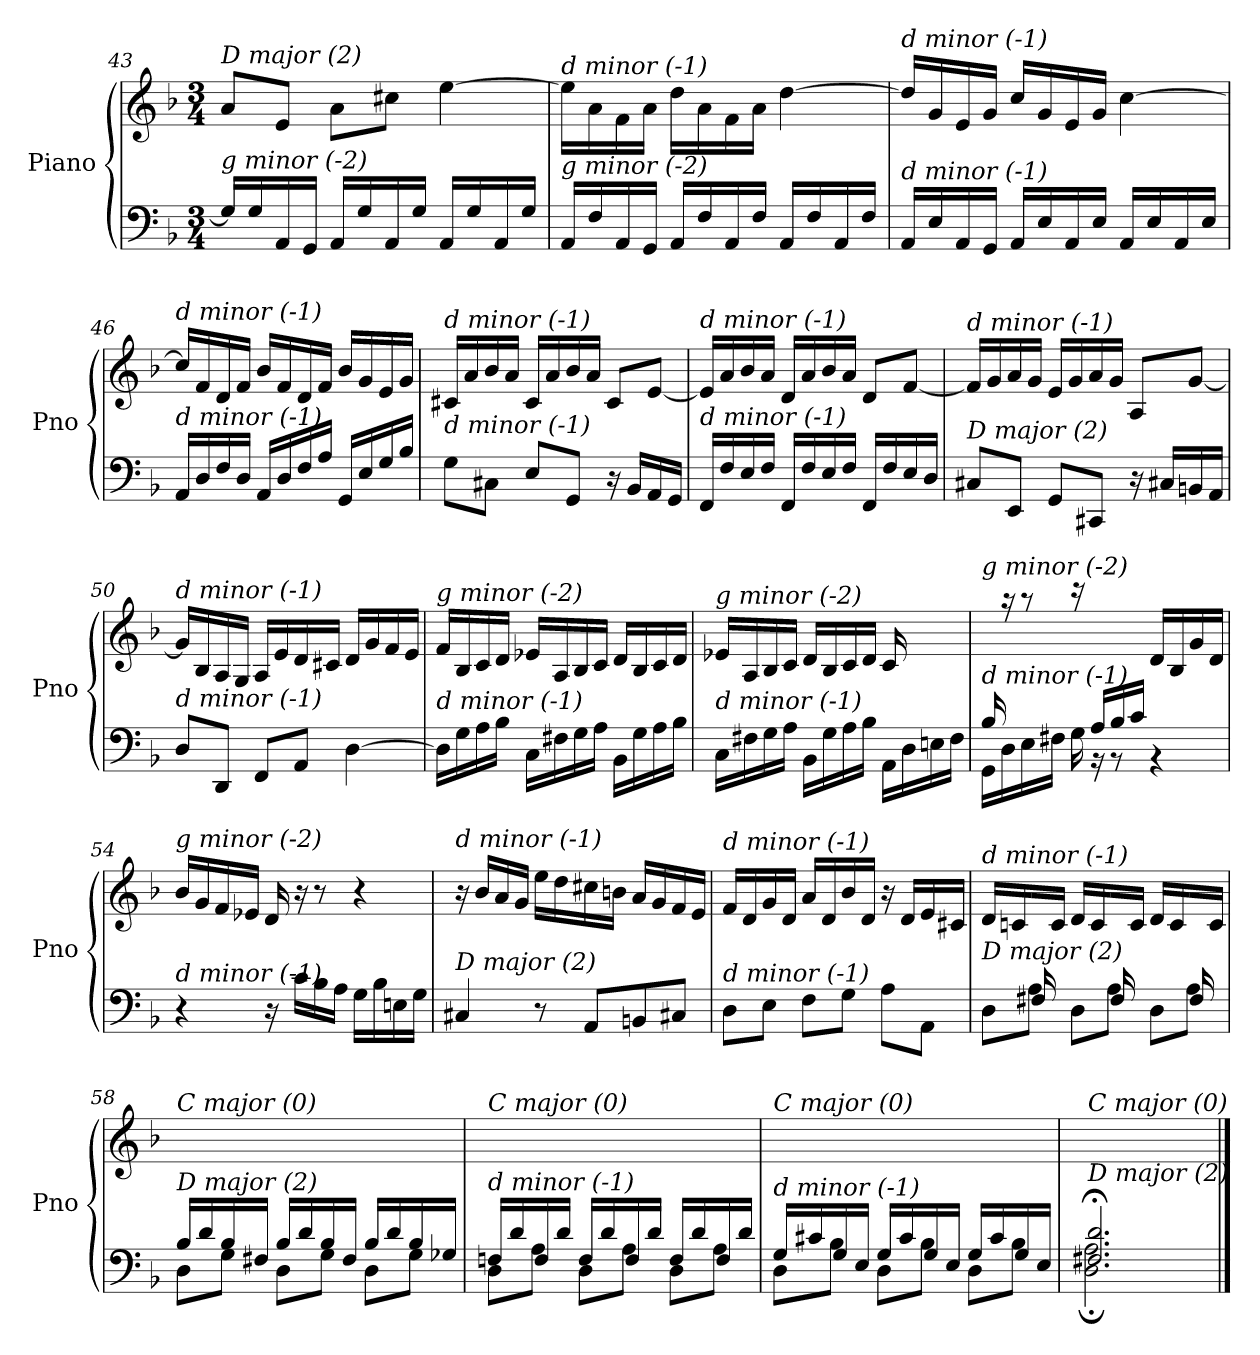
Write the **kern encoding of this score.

**kern	**kern
*part1	*part1
*staff2	*staff1
*I"Piano	*
*I'Pno	*
*clefF4	*clefG2
*k[b-]	*k[b-]
*M3/4	*M3/4
=43	=43
!	!LO:TX:i:t=D major (2)
!LO:TX:i:t=g minor (-2)	!
16G/LL]	8a/L
16G/	.
16AA/	8e/J
16GG/JJ	.
16AA/LL	8a\L
16G/	.
16AA/	8cc#X\J
16G/JJ	.
16AA/LL	[4ee\
16G/	.
16AA/	.
16G/JJ	.
=44	=44
!	!LO:TX:i:t=d minor (-1)
!LO:TX:i:t=g minor (-2)	!
16AA/LL	16ee\LL]
16F/	16a\
16AA/	16f\
16GG/JJ	16a\JJ
16AA/LL	16dd\LL
16F/	16a\
16AA/	16f\
16F/JJ	16a\JJ
16AA/LL	[4dd\
16F/	.
16AA/	.
16F/JJ	.
!!LO:PB:g=z
=45	=45
!	!LO:TX:i:t=d minor (-1)
!LO:TX:i:t=d minor (-1)	!
16AA/LL	16dd/LL]
16E/	16g/
16AA/	16e/
16GG/JJ	16g/JJ
16AA/LL	16cc/LL
16E/	16g/
16AA/	16e/
16E/JJ	16g/JJ
16AA/LL	[4cc\
16E/	.
16AA/	.
16E/JJ	.
=46	=46
!	!LO:TX:i:t=d minor (-1)
!LO:TX:i:t=d minor (-1)	!
16AA/LL	16cc/LL]
16D/	16f/
16F/	16d/
16D/JJ	16f/JJ
16AA/LL	16b-/LL
16D/	16f/
16F/	16d/
16A/JJ	16f/JJ
16GG/LL	16b-/LL
16E/	16g/
16G/	16e/
16B-/JJ	16g/JJ
=47	=47
!	!LO:TX:i:t=d minor (-1)
!LO:TX:i:t=d minor (-1)	!
8G\L	16c#X/LL
.	16a/
8C#X\J	16b-/
.	16a/JJ
8E/L	16c#/LL
.	16a/
8GG/J	16b-/
.	16a/JJ
16r	8c#/L
16BB-/LL	.
16AA/	[8e/J
16GG/JJ	.
=48	=48
!	!LO:TX:i:t=d minor (-1)
!LO:TX:i:t=d minor (-1)	!
16FF/LL	16e/LL]
16F/	16a/
16E/	16b-/
16F/JJ	16a/JJ
16FF/LL	16d/LL
16F/	16a/
16E/	16b-/
16F/JJ	16a/JJ
16FF/LL	8d/L
16F/	.
16E/	[8f/J
16D/JJ	.
!!LO:LB:g=z
=49	=49
!	!LO:TX:i:t=d minor (-1)
!LO:TX:i:t=D major (2)	!
8C#X/L	16f/LL]
.	16g/
8EE/J	16a/
.	16g/JJ
8GG/L	16e/LL
.	16g/
8CC#X/J	16a/
.	16g/JJ
16r	8A/L
16C#X/LL	.
16BBn/	[8g/J
16AA/JJ	.
=50	=50
!	!LO:TX:i:t=d minor (-1)
!LO:TX:i:t=d minor (-1)	!
8D/L	16g/LL]
.	16B-/
8DD/J	16A/
.	16G/JJ
8FF/L	16A/LL
.	16e/
8AA/J	16d/
.	16c#X/JJ
[4D\	16d/LL
.	16g/
.	16f/
.	16e/JJ
=51	=51
!	!LO:TX:i:t=g minor (-2)
!LO:TX:i:t=d minor (-1)	!
16D\LL]	16f/LL
16G\	16B-/
16A\	16c/
16B-\JJ	16d/JJ
16C\LL	16e-X/LL
16F#Xi\	16A/
16G\	16B-/
16A\JJ	16c/JJ
16BB-\LL	16d/LL
16G\	16B-/
16A\	16c/
16B-\JJ	16d/JJ
=52	=52
*^	*
!	!	!LO:TX:i:t=g minor (-2)
!LO:TX:i:t=d minor (-1)	!	!
2ryy	16C\LL	16e-X/LL
.	16F#X\	16A/
.	16G\	16B-/
.	16A\JJ	16c/JJ
.	16BB-\LL	16d/LL
.	16G\	16B-/
.	16A\	16c/
.	16B-\JJ	16d/JJ
16ryy	16AA\LL	16c/LL
16F#X/	16D\	8.ryy
16G/	16En\	.
16A/JJ	16F#\JJ	.
!!LO:LB:g=z
=53	=53	=53
!	!	!LO:TX:i:t=g minor (-2)
!LO:TX:i:t=d minor (-1)	!	!
16B-/	16GG\LL	16ryy
4ryy	16D\	16raa
.	16E\	8raa
.	16F#Xi\JJ	.
.	16G\	16rccc
16A/LL	16rBB	8.ryy
16B-/	8rBB	.
16c/JJ	.	.
4ryy	4rBB	16d/LL
.	.	16B-/
.	.	16g/
.	.	16d/JJ
*v	*v	*
=54	=54
!	!LO:TX:i:t=g minor (-2)
!LO:TX:i:t=d minor (-1)	!
4r	16b-/LL
.	16g/
.	16f/
.	16e-X/JJ
16r	16d/
16c\LL	16r
16B-\	8r
16A\JJ	.
16G\LL	4r
16B-\	.
16En\	.
16G\JJ	.
=55	=55
!	!LO:TX:i:t=d minor (-1)
!LO:TX:i:t=D major (2)	!
4C#X/	16r
.	16b-/LL
.	16a/
.	16g/JJ
8r	16ee\LL
.	16dd\
8AA/L	16cc#X\
.	16bn\JJ
8BBn/	16a/LL
.	16g/
8C#X/J	16f/
.	16e/JJ
!!LO:LB:g=z
=56	=56
!	!LO:TX:i:t=d minor (-1)
!LO:TX:i:t=d minor (-1)	!
8D\L	16f/LL
.	16d/
8E\J	16g/
.	16d/JJ
8F\L	16a/LL
.	16d/
8G\J	16b-/
.	16d/JJ
8A\L	16r
.	16d/LL
8AA\J	16e/
.	16c#X/JJ
=57	=57
*^	*
!	!	!LO:TX:i:t=d minor (-1)
!LO:TX:i:t=D major (2)	!	!
8ryy	8D\L	16d/LL
.	.	16cn/
16F#X/	8A\J	16ryy
8.ryy	.	16c/JJ
.	8D\L	16d/LL
.	.	16c/
16F#/	8A\J	16ryy
8.ryy	.	16c/JJ
.	8D\L	16d/LL
.	.	16c/
16F#/	8A\J	16ryy
16ryy	.	16c/JJ
=58	=58	=58
!	!	!LO:TX:i:t=C major (0)
!LO:TX:i:t=D major (2)	!	!
16B-/LL	8D\L	2.ryy
16d/	.	.
16B-/	8G\J	.
16F#X/JJ	.	.
16B-/LL	8D\L	.
16d/	.	.
16B-/	8G\J	.
16F#/JJ	.	.
16B-/LL	8D\L	.
16d/	.	.
16B-/	8G\J	.
16G-Xj/JJ	.	.
!!LO:LB:g=z
=59	=59	=59
!	!	!LO:TX:i:t=C major (0)
!LO:TX:i:t=d minor (-1)	!	!
16Fn/LL	8D\L	2.ryy
16d/	.	.
16F/	8A\J	.
16d/JJ	.	.
16F/LL	8D\L	.
16d/	.	.
16F/	8A\J	.
16d/JJ	.	.
16F/LL	8D\L	.
16d/	.	.
16F/	8A\J	.
16d/JJ	.	.
=60	=60	=60
!	!	!LO:TX:i:t=C major (0)
!LO:TX:i:t=d minor (-1)	!	!
16G/LL	8D\L	2.ryy
16c#X/	.	.
16G/	8B-\J	.
16E/JJ	.	.
16G/LL	8D\L	.
16c#/	.	.
16G/	8B-\J	.
16E/JJ	.	.
16G/LL	8D\L	.
16c#/	.	.
16G/	8B-\J	.
16E/JJ	.	.
=61	=61	=61
!	!	!LO:TX:i:t=C major (0)
!LO:TX:i:t=D major (2)	!	!
2.F#X/;< 2.d/;<	2.D\; 2.A\;	2.ryy
*v	*v	*
==	==
*-	*-
